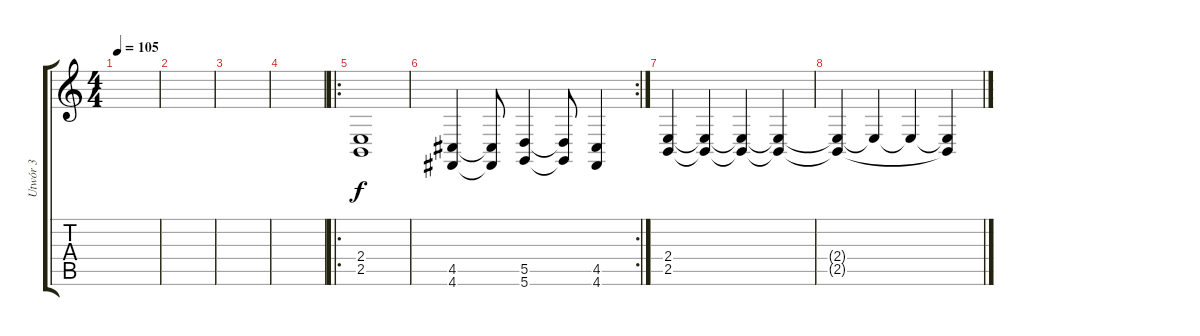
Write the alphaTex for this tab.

\track ("Utwór 3" "Utwór 3") {instrument synthstrings1}
\staff {score tabs}
\tuning (E4 B3 G3 D3 A2 D2) {hide}
\ts (4 4)
\tempo 105
\clef g2
\ks c
|
|
|
|
\ro
(2.4 2.5).1{instrument choiraahs} |
\rc 2
(4.5 4.6).4 (4.5{t} 4.6{t}).8 (5.5 5.6).4 (5.5{t} 5.6{t}).8 (4.5 4.6).4 |
(2.4 2.5).4{instrument choiraahs} (2.4{t} 2.5{t}).4{volume 11} (2.4{t} 2.5{t}).4{volume 9} (2.4{t} 2.5{t}).4{volume 7} |
(2.4{t} 2.5{t}).4{volume 8} 2.4{t}.4{volume 6} 2.4{t}.4{volume 4} (2.4{t} 2.5{t}).4{volume 0}
